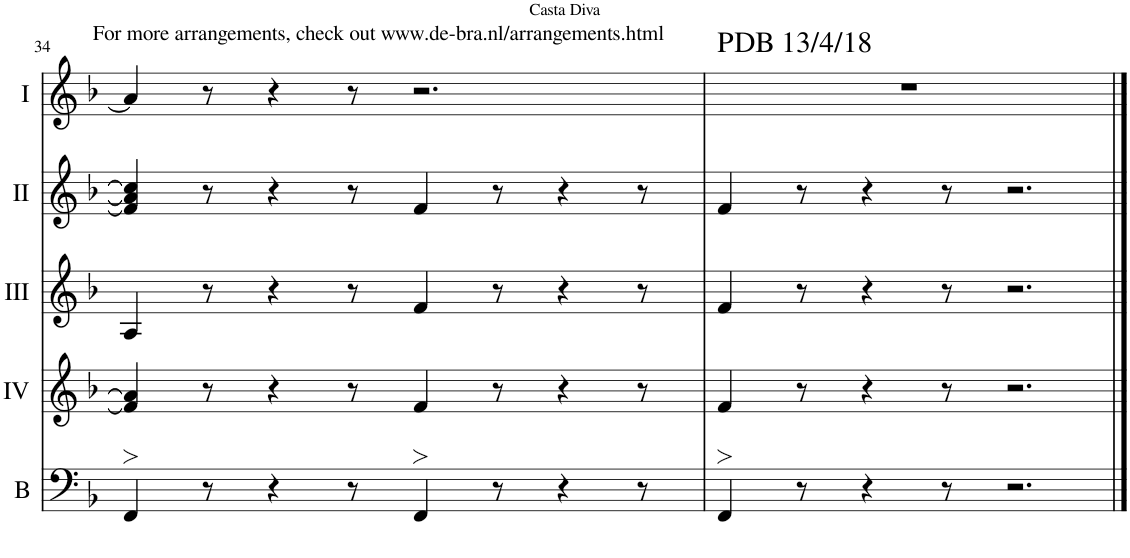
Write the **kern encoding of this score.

**kern	**kern	**kern	**kern	**kern
*part5	*part4	*part3	*part2	*part1
*staff5	*staff4	*staff3	*staff2	*staff1
*I"Basson	*I"Acc. 4	*I"Acc. 3	*I"Acc. 2	*I"Acc. 1
*I'B	*	*	*	*
!!LO:PB:g=z
*clefF4	*clefG2	*clefG2	*clefG2	*clefG2
*Trd7c12	*Trd7c12	*	*	*
*k[b-]	*k[b-]	*k[b-]	*k[b-]	*k[b-]
*M12/8	*M12/8	*M12/8	*M12/8	*M12/8
=34	=34	=34	=34	=34
4FF>/	4f/] 4a/]	4A/	4f/] 4a/] 4cc/]	4a/]
8r	8r	8r	8r	8r
4r	4r	4r	4r	4r
8r	8r	8r	8r	8r
4FF>/	4f/	4f/	4f/	2.r
8r	8r	8r	8r	.
4r	4r	4r	4r	.
8r	8r	8r	8r	.
=35	=35	=35	=35	=35
!	!	!	!	!LO:TX:a:t=PDB 13/4/18
!	!	!	!	!LO:TX:a:t=For more arrangements, check out www.de-bra.nl/arrangements.html
4FF>/	4f/	4f/	4f/	1.r
8r	8r	8r	8r	.
4r	4r	4r	4r	.
8r	8r	8r	8r	.
2.r	2.r	2.r	2.r	.
==	==	==	==	==
*-	*-	*-	*-	*-
